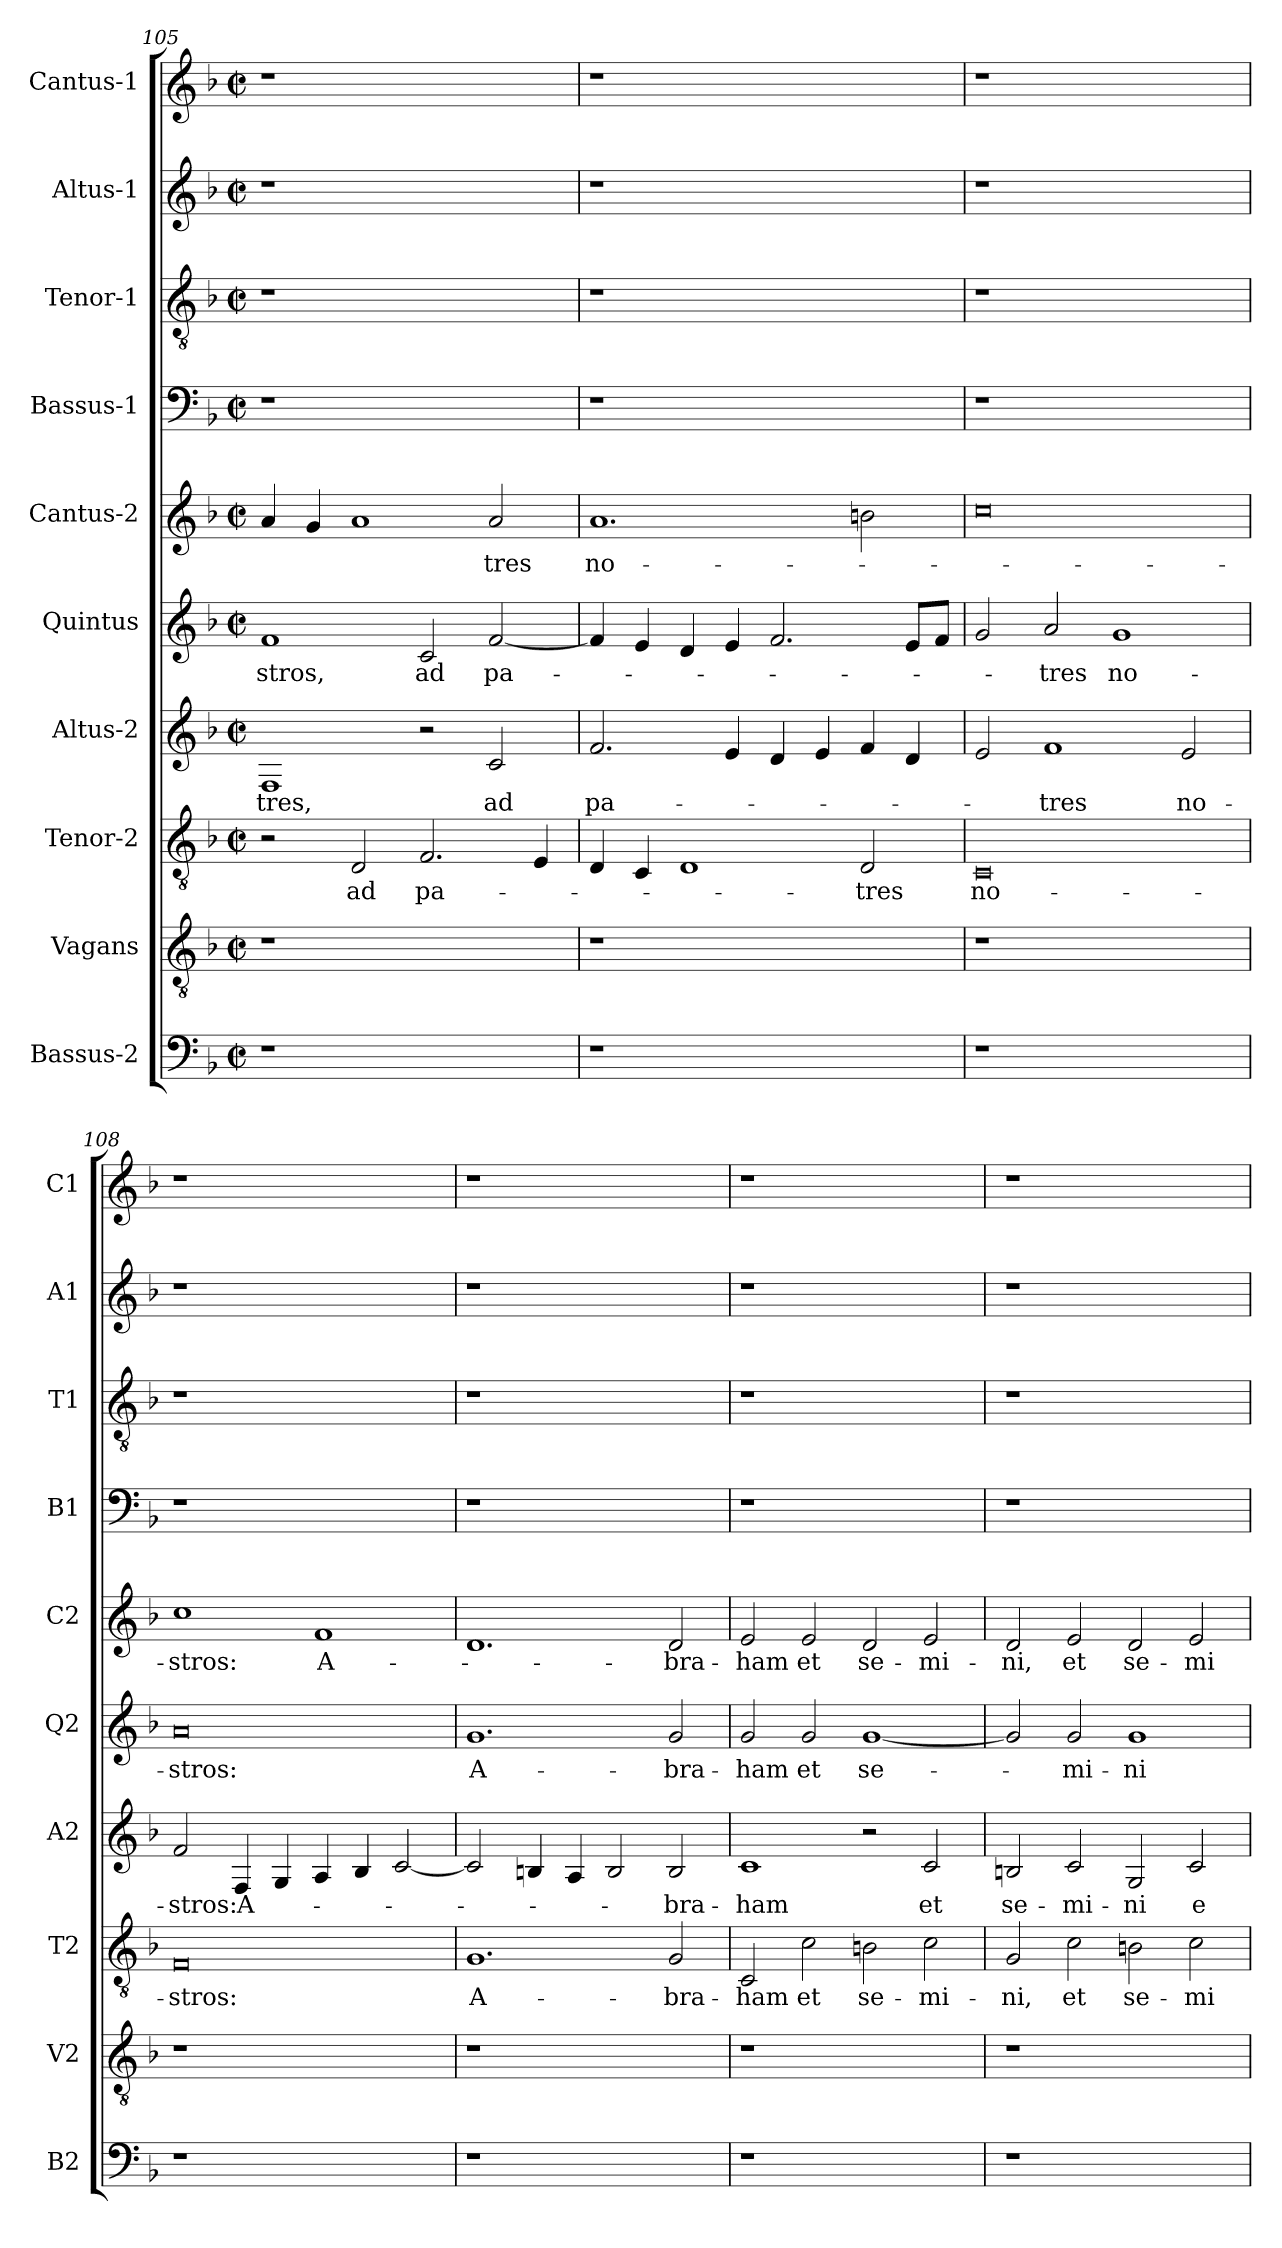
**kern	**kern	**kern	**text	**kern	**text	**kern	**text	**kern	**text	**kern	**kern	**kern	**kern
*part10	*part9	*part8	*part8	*part7	*part7	*part6	*part6	*part5	*part5	*part4	*part3	*part2	*part1
*staff10	*staff9	*staff8	*staff8	*staff7	*staff7	*staff6	*staff6	*staff5	*staff5	*staff4	*staff3	*staff2	*staff1
*I"Bassus-2	*I"Vagans	*I"Tenor-2	*	*I"Altus-2	*	*I"Quintus	*	*I"Cantus-2	*	*I"Bassus-1	*I"Tenor-1	*I"Altus-1	*I"Cantus-1
*I'B2	*I'V2	*I'T2	*	*I'A2	*	*I'Q2	*	*I'C2	*	*I'B1	*I'T1	*I'A1	*I'C1
*clefF4	*clefGv2	*clefGv2	*	*clefG2	*	*clefG2	*	*clefG2	*	*clefF4	*clefGv2	*clefG2	*clefG2
*k[b-]	*k[b-]	*k[b-]	*	*k[b-]	*	*k[b-]	*	*k[b-]	*	*k[b-]	*k[b-]	*k[b-]	*k[b-]
*F:	*F:	*F:	*	*F:	*	*F:	*	*F:	*	*F:	*F:	*F:	*F:
*M2/2	*M2/2	*M2/2	*	*M2/2	*	*M2/2	*	*M2/2	*	*M2/2	*M2/2	*M2/2	*M2/2
*met(c|)	*met(c|)	*met(c|)	*	*met(c|)	*	*met(c|)	*	*met(c|)	*	*met(c|)	*met(c|)	*met(c|)	*met(c|)
=105	=105	=105	=105	=105	=105	=105	=105	=105	=105	=105	=105	=105	=105
!	!	!	!	!	!LO:LY:b	!	!LO:LY:b	!	!	!	!	!	!
1r	1r	2r	.	1F	-tres,	1f	-stros,	4a/	.	1r	1r	1r	1r
.	.	.	.	.	.	.	.	4g/	.	.	.	.	.
!	!	!	!LO:LY:b	!	!	!	!	!	!	!	!	!	!
.	.	2D/	ad	.	.	.	.	1a	.	.	.	.	.
!	!	!	!LO:LY:b	!	!	!	!LO:LY:b	!	!	!	!	!	!
1ryy	1ryy	2.F/	pa-	2r	.	2c/	ad	.	.	1ryy	1ryy	1ryy	1ryy
!	!	!	!	!	!LO:LY:b	!	!LO:LY:b	!	!LO:LY:b	!	!	!	!
.	.	.	.	2c/	ad	[2f/	pa-	2a/	-tres	.	.	.	.
.	.	4E/	.	.	.	.	.	.	.	.	.	.	.
!!LO:PB:g=z
=106	=106	=106	=106	=106	=106	=106	=106	=106	=106	=106	=106	=106	=106
!	!	!	!	!	!LO:LY:b	!	!	!	!LO:LY:b	!	!	!	!
1r	1r	4D/	.	2.f/	pa-	4f/]	.	1.a	no-	1r	1r	1r	1r
.	.	4C/	.	.	.	4e/	.	.	.	.	.	.	.
.	.	1D	.	.	.	4d/	.	.	.	.	.	.	.
.	.	.	.	4e/	.	4e/	.	.	.	.	.	.	.
1ryy	1ryy	.	.	4d/	.	2.f/	.	.	.	1ryy	1ryy	1ryy	1ryy
.	.	.	.	4e/	.	.	.	.	.	.	.	.	.
!	!	!	!LO:LY:b	!	!	!	!	!	!	!	!	!	!
.	.	2D/	-tres	4f/	.	.	.	2bn\	.	.	.	.	.
.	.	.	.	4d/	.	8e/L	.	.	.	.	.	.	.
.	.	.	.	.	.	8f/J	.	.	.	.	.	.	.
=107	=107	=107	=107	=107	=107	=107	=107	=107	=107	=107	=107	=107	=107
!	!	!	!LO:LY:b	!	!	!	!	!	!	!	!	!	!
1r	1r	0C	no-	2e/	.	2g/	.	0cc	.	1r	1r	1r	1r
!	!	!	!	!	!LO:LY:b	!	!LO:LY:b	!	!	!	!	!	!
.	.	.	.	1f	-tres	2a/	-tres	.	.	.	.	.	.
!	!	!	!	!	!	!	!LO:LY:b	!	!	!	!	!	!
1ryy	1ryy	.	.	.	.	1g	no-	.	.	1ryy	1ryy	1ryy	1ryy
!	!	!	!	!	!LO:LY:b	!	!	!	!	!	!	!	!
.	.	.	.	2e/	no-	.	.	.	.	.	.	.	.
=108	=108	=108	=108	=108	=108	=108	=108	=108	=108	=108	=108	=108	=108
!	!	!	!LO:LY:b	!	!LO:LY:b	!	!LO:LY:b	!	!LO:LY:b	!	!	!	!
1r	1r	0F	-stros:	2f/	-stros:	0a	-stros:	1cc	-stros:	1r	1r	1r	1r
!	!	!	!	!	!LO:LY:b	!	!	!	!	!	!	!	!
.	.	.	.	4F/	A-	.	.	.	.	.	.	.	.
.	.	.	.	4G/	.	.	.	.	.	.	.	.	.
!	!	!	!	!	!	!	!	!	!LO:LY:b	!	!	!	!
1ryy	1ryy	.	.	4A/	.	.	.	1f	A-	1ryy	1ryy	1ryy	1ryy
.	.	.	.	4B-/	.	.	.	.	.	.	.	.	.
.	.	.	.	[2c/	.	.	.	.	.	.	.	.	.
=109	=109	=109	=109	=109	=109	=109	=109	=109	=109	=109	=109	=109	=109
!	!	!	!LO:LY:b	!	!	!	!LO:LY:b	!	!	!	!	!	!
1r	1r	1.G	A-	2c/]	.	1.g	A-	1.d	.	1r	1r	1r	1r
.	.	.	.	4Bn/	.	.	.	.	.	.	.	.	.
.	.	.	.	4A/	.	.	.	.	.	.	.	.	.
1ryy	1ryy	.	.	2B/	.	.	.	.	.	1ryy	1ryy	1ryy	1ryy
!	!	!	!LO:LY:b	!	!LO:LY:b	!	!LO:LY:b	!	!LO:LY:b	!	!	!	!
.	.	2G/	-bra-	2B/	-bra-	2g/	-bra-	2d/	-bra-	.	.	.	.
=110	=110	=110	=110	=110	=110	=110	=110	=110	=110	=110	=110	=110	=110
!	!	!	!LO:LY:b	!	!LO:LY:b	!	!LO:LY:b	!	!LO:LY:b	!	!	!	!
1r	1r	2C/	-ham	1c	-ham	2g/	-ham	2e/	-ham	1r	1r	1r	1r
!	!	!	!LO:LY:b	!	!	!	!LO:LY:b	!	!LO:LY:b	!	!	!	!
.	.	2c\	et	.	.	2g/	et	2e/	et	.	.	.	.
!	!	!	!LO:LY:b	!	!	!	!LO:LY:b	!	!LO:LY:b	!	!	!	!
1ryy	1ryy	2Bn\	se-	2r	.	[1g	se-	2d/	se-	1ryy	1ryy	1ryy	1ryy
!	!	!	!LO:LY:b	!	!LO:LY:b	!	!	!	!LO:LY:b	!	!	!	!
.	.	2c\	-mi-	2c/	et	.	.	2e/	-mi-	.	.	.	.
!!LO:LB:g=z
=111	=111	=111	=111	=111	=111	=111	=111	=111	=111	=111	=111	=111	=111
!	!	!	!LO:LY:b	!	!LO:LY:b	!	!	!	!LO:LY:b	!	!	!	!
1r	1r	2G/	-ni,	2Bn/	se-	2g/]	.	2d/	-ni,	1r	1r	1r	1r
!	!	!	!LO:LY:b	!	!LO:LY:b	!	!LO:LY:b	!	!LO:LY:b	!	!	!	!
.	.	2c\	et	2c/	-mi-	2g/	-mi-	2e/	et	.	.	.	.
!	!	!	!LO:LY:b	!	!LO:LY:b	!	!LO:LY:b	!	!LO:LY:b	!	!	!	!
1ryy	1ryy	2Bn\	se-	2G/	-ni	1g	-ni	2d/	se-	1ryy	1ryy	1ryy	1ryy
!	!	!	!LO:LY:b	!	!LO:LY:b	!	!	!	!LO:LY:b	!	!	!	!
.	.	2c\	-mi-	2c/	e-	.	.	2e/	-mi-	.	.	.	.
=	=	=	=	=	=	=	=	=	=	=	=	=	=
*-	*-	*-	*-	*-	*-	*-	*-	*-	*-	*-	*-	*-	*-
